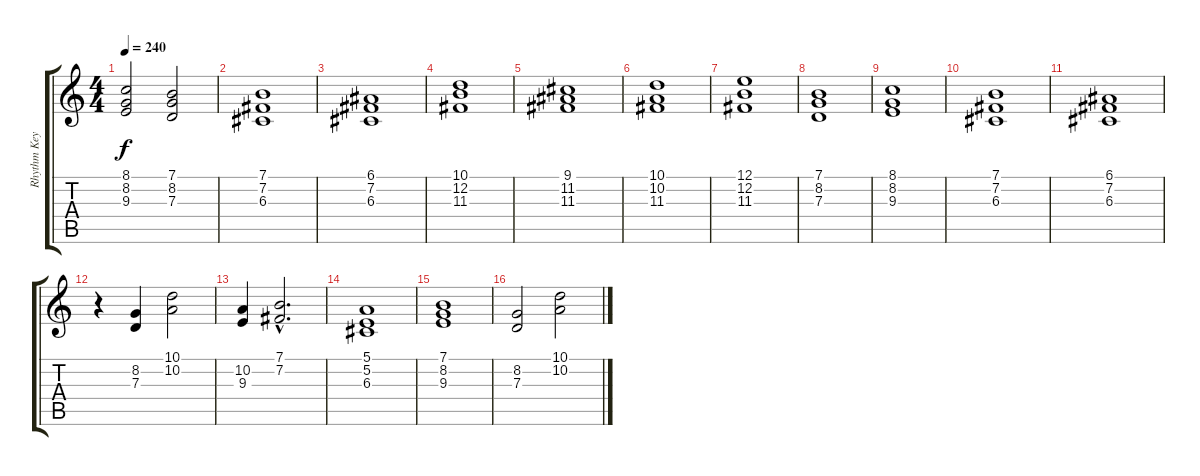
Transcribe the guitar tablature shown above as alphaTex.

\track ("Rhythm Keyboard" "Rhythm Key") {instrument harpsichord}
\staff {score tabs}
\tuning (E4 B3 G3 D3 A2 E2) {hide}
\ts (4 4)
\tempo 240
\clef g2
\ks c
(8.1 8.2 9.3).2{dy f} (7.1 8.2 7.3).2 |
(7.1 7.2 6.3).1 |
(6.1 7.2 6.3).1 |
(10.1 12.2 11.3).1 |
(9.1 11.2 11.3).1 |
(10.1 10.2 11.3).1 |
(12.1 12.2 11.3).1 |
(7.1 8.2 7.3).1 |
(8.1 8.2 9.3).1 |
(7.1 7.2 6.3).1 |
(6.1 7.2 6.3).1 |
r.4 (8.2 7.3).4 (10.1 10.2).2 |
(10.2 9.3).4 (7.1{hac} 7.2{hac}).2{d} |
(5.1 5.2 6.3).1 |
(7.1 8.2 9.3).1 |
(8.2 7.3).2 (10.1 10.2).2
